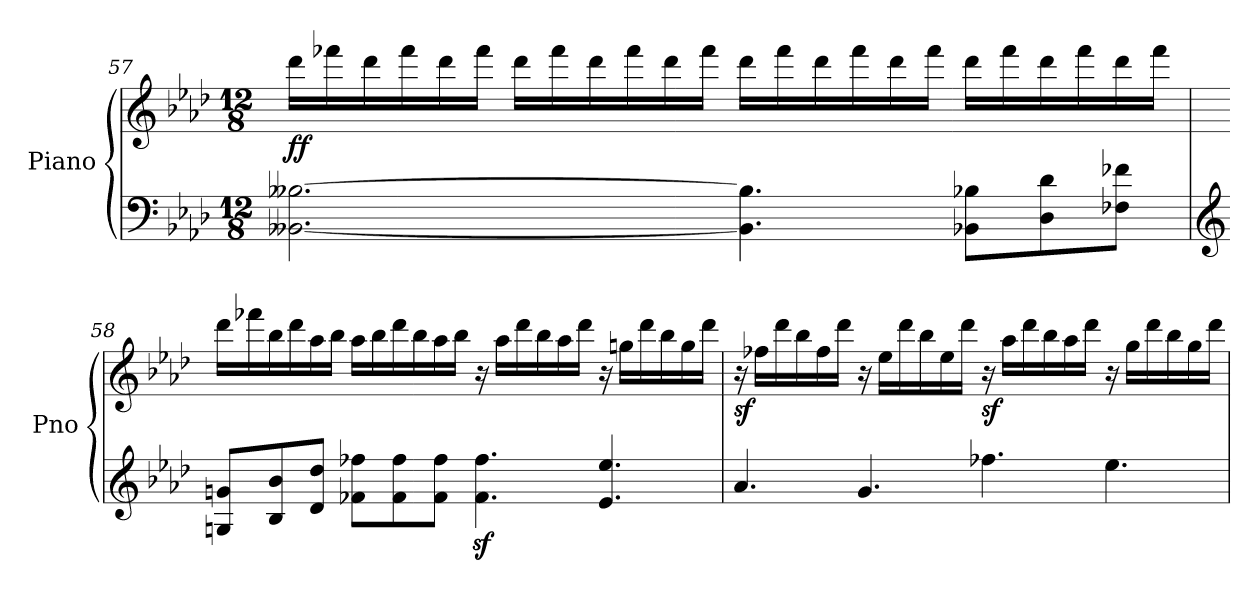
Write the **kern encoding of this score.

**kern	**kern	**dynam
*part1	*part1	*part1
*staff2	*staff1	*staff1/2
*I"Piano	*	*
*I'Pno	*	*
!!LO:PB:g=z
*clefF4	*clefG2	*
*k[b-e-a-d-]	*k[b-e-a-d-]	*
*M12/8	*M12/8	*
=57	=57	=57
!	!	!LO:DY:b
[2.BB--X\ [2.B--X\	16ddd-\LL	ff
.	16fff-X\	.
.	16ddd-\	.
.	16fff-\	.
.	16ddd-\	.
.	16fff-\JJ	.
.	16ddd-\LL	.
.	16fff-\	.
.	16ddd-\	.
.	16fff-\	.
.	16ddd-\	.
.	16fff-\JJ	.
4.BB--\] 4.B--\]	16ddd-\LL	.
.	16fff-\	.
.	16ddd-\	.
.	16fff-\	.
.	16ddd-\	.
.	16fff-\JJ	.
8BB-X\ 8B-X\L	16ddd-\LL	.
.	16fff-\	.
8D-\ 8d-\	16ddd-\	.
.	16fff-\	.
8F-X\ 8f-X\J	16ddd-\	.
.	16fff-\JJ	.
!!LO:LB:g=z
=58	=58	=58
*clefG2	*	*
8Gn/ 8gn/L	16ddd-\LL	.
.	16fff-X\	.
8B-/ 8b-/	16bb-\	.
.	16ddd-\	.
8d-/ 8dd-/J	16aa-\	.
.	16bb-\JJ	.
8f-X\ 8ff-X\L	16aa-\LL	.
.	16bb-\	.
8f-\ 8ff-\	16ddd-\	.
.	16bb-\	.
8f-\ 8ff-\J	16aa-\	.
.	16bb-\JJ	.
4.f-\z< 4.ff-\z<	16r	.
.	16aa-\LL	.
.	16ddd-\	.
.	16bb-\	.
.	16aa-\	.
.	16ddd-\JJ	.
4.e-/ 4.ee-/	16r	.
.	16ggn\LL	.
.	16ddd-\	.
.	16bb-\	.
.	16gg\	.
.	16ddd-\JJ	.
!!LO:LB:g=z
=59	=59	=59
!	!	!LO:DY:b
4.a-/	16r	sf
.	16ff-X\LL	.
.	16ddd-\	.
.	16bb-\	.
.	16ff-\	.
.	16ddd-\JJ	.
4.g/	16r	.
.	16ee-\LL	.
.	16ddd-\	.
.	16bb-\	.
.	16ee-\	.
.	16ddd-\JJ	.
!	!	!LO:DY:b
4.ff-X\	16r	sf
.	16aa-\LL	.
.	16ddd-\	.
.	16bb-\	.
.	16aa-\	.
.	16ddd-\JJ	.
4.ee-\	16r	.
.	16gg\LL	.
.	16ddd-\	.
.	16bb-\	.
.	16gg\	.
.	16ddd-\JJ	.
=	=	=
*-	*-	*-
